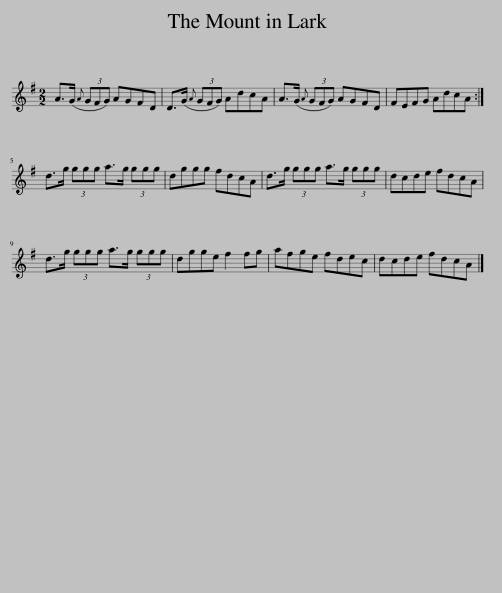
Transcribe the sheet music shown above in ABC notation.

X:1
L:1/8
M:2/2
I:linebreak $
K:G
V:1 treble
V:1
 A>(G{A} (3GFG) AGFD | D>(G{A} (3GFG) AdcA | A>(G{A} (3GFG) AGFD | FEFG AdcA :|$ d>g (3ggg a>g (3ggg | %5
 dggg fdcA | d>g (3ggg a>g (3ggg | dcde fdcA |$ d>g (3ggg a>g (3ggg | dgge f2 fg | %10
 afge fdec | dcde fdcA |] %12
